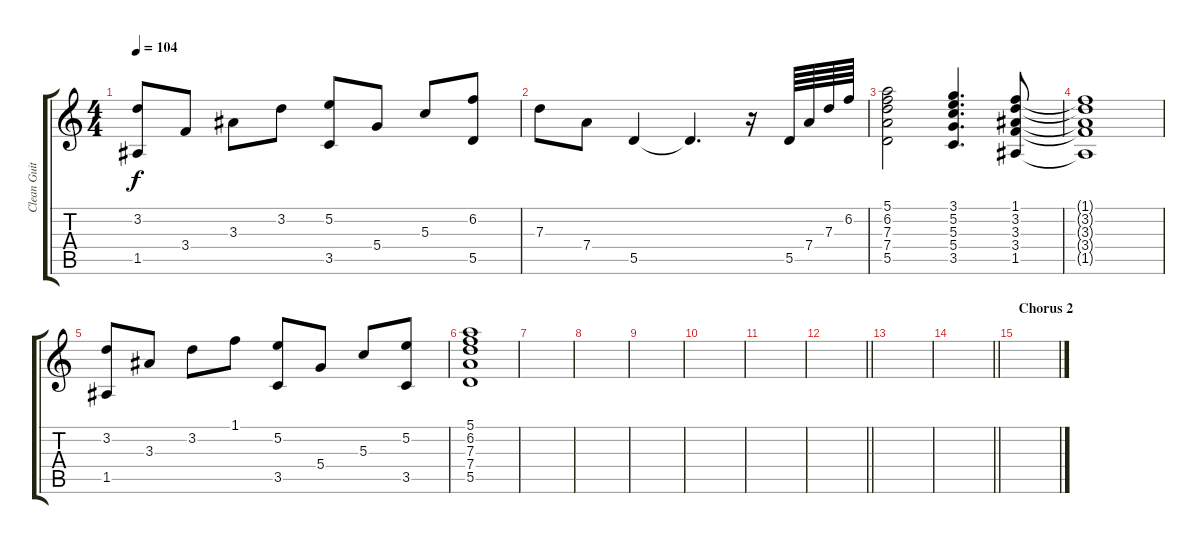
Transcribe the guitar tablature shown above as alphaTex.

\track ("Clean Guitar" "Clean Guit") {instrument acousticguitarsteel}
\staff {score tabs}
\tuning (E4 B3 G3 D3 A2 E2) {hide}
\ts (4 4)
\tempo 104
\clef g2
\ks c
(3.2 1.5).8{dy f} 3.4.8 3.3.8 3.2.8 (5.2 3.5).8 5.4.8 5.3.8 (6.2 5.5).8 |
7.3.8 7.4.8 5.5.4 5.5{t}.4{d} r.16 5.5.64 7.4.64 7.3.64 6.2.64 |
(5.1 6.2 7.3 7.4 5.5).2 (3.1 5.2 5.3 5.4 3.5).4{d} (1.1 3.2 3.3 3.4 1.5).8 |
(1.1{t} 3.2{t} 3.3{t} 3.4{t} 1.5{t}).1 |
(3.2 1.5).8 3.3.8 3.2.8 1.1.8 (5.2 3.5).8 5.4.8 5.3.8 (5.2 3.5).8 |
(5.1 6.2 7.3 7.4 5.5).1 |
|
|
|
|
|
\barLineRight lightlight
|
|
\barLineRight lightlight
|
\section ("" "Chorus 2")
